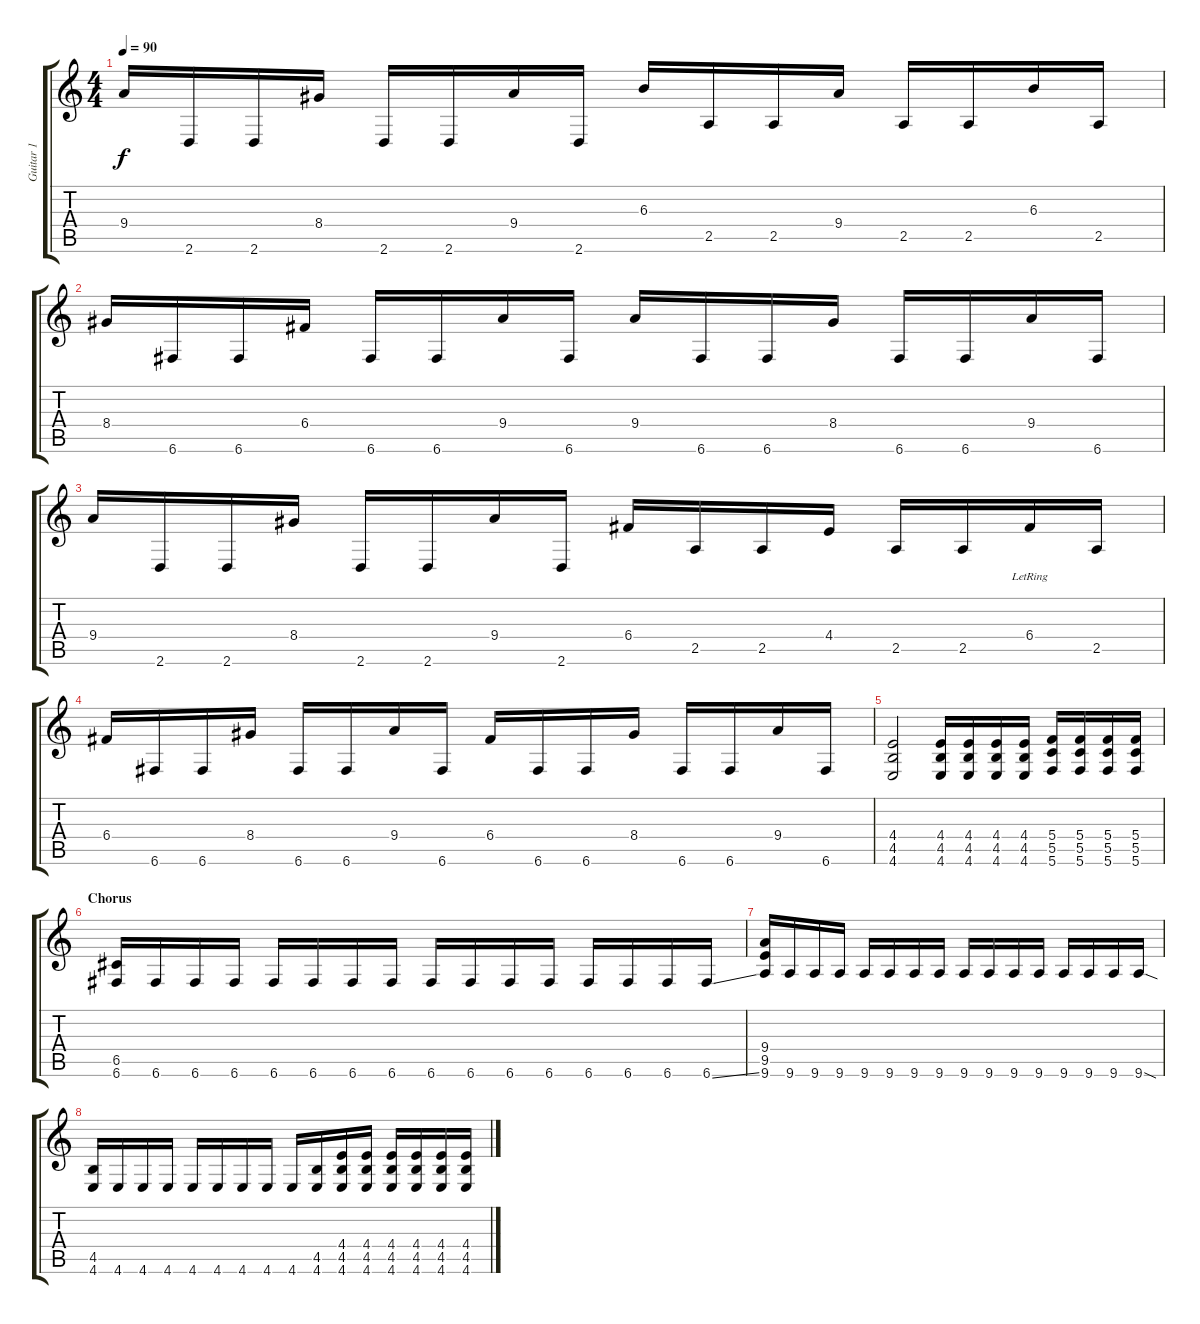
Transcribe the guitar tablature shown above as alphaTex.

\track ("Guitar 1" "Guitar 1") {instrument distortionguitar}
\staff {score tabs}
\tuning (D4 A3 F3 C3 G2 C2) {hide}
\ts (4 4)
\tempo 90
\clef g2
\ks c
9.4.16{dy f} 2.6.16 2.6.16 8.4.16 2.6.16 2.6.16 9.4.16 2.6.16 6.3.16 2.5.16 2.5.16 9.4.16 2.5.16 2.5.16 6.3.16 2.5.16 |
8.4.16 6.6.16 6.6.16 6.4.16 6.6.16 6.6.16 9.4.16 6.6.16 9.4.16 6.6.16 6.6.16 8.4.16 6.6.16 6.6.16 9.4.16 6.6.16 |
9.4.16 2.6.16 2.6.16 8.4.16 2.6.16 2.6.16 9.4.16 2.6.16 6.4.16 2.5.16 2.5.16 4.4.16 2.5.16 2.5.16 6.4{lr}.16 2.5.16 |
6.4.16 6.6.16 6.6.16 8.4.16 6.6.16 6.6.16 9.4.16 6.6.16 6.4.16 6.6.16 6.6.16 8.4.16 6.6.16 6.6.16 9.4.16 6.6.16 |
(4.4 4.5 4.6).2 (4.4 4.5 4.6).16 (4.4 4.5 4.6).16 (4.4 4.5 4.6).16 (4.4 4.5 4.6).16 (5.4 5.5 5.6).16 (5.4 5.5 5.6).16 (5.4 5.5 5.6).16 (5.4 5.5 5.6).16 |
\section ("" "Chorus")
(6.5 6.6).16 6.6.16 6.6.16 6.6.16 6.6.16 6.6.16 6.6.16 6.6.16 6.6.16 6.6.16 6.6.16 6.6.16 6.6.16 6.6.16 6.6.16 6.6{ss}.16 |
(9.4 9.5 9.6).16 9.6.16 9.6.16 9.6.16 9.6.16 9.6.16 9.6.16 9.6.16 9.6.16 9.6.16 9.6.16 9.6.16 9.6.16 9.6.16 9.6.16 9.6{sod}.16 |
(4.5 4.6).16 4.6.16 4.6.16 4.6.16 4.6.16 4.6.16 4.6.16 4.6.16 4.6.16 (4.5 4.6).16 (4.4 4.5 4.6).16 (4.4 4.5 4.6).16 (4.4 4.5 4.6).16 (4.4 4.5 4.6).16 (4.4 4.5 4.6).16 (4.4 4.5 4.6).16
